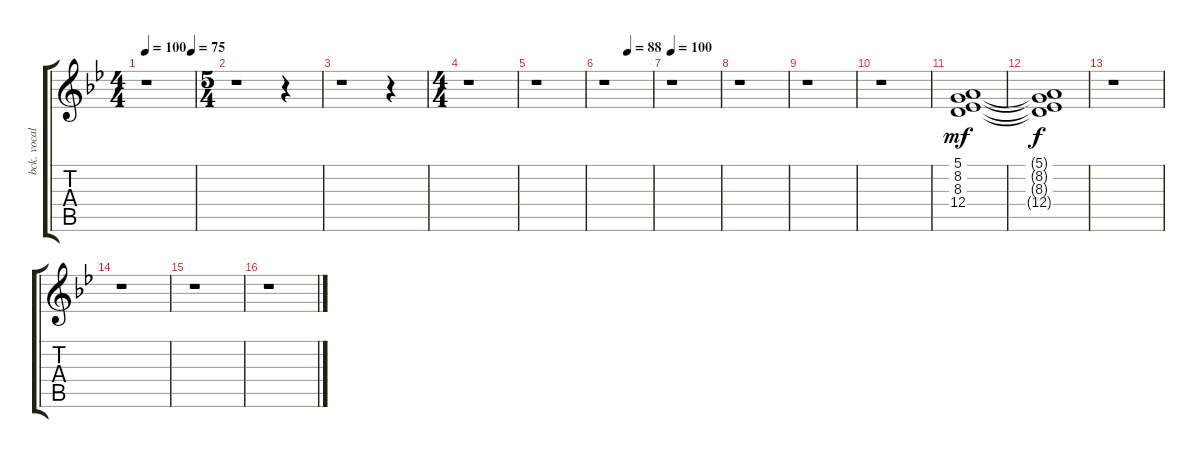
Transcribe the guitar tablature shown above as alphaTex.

\track ("bck. vocal II" "bck. vocal") {instrument choiraahs}
\staff {score tabs}
\tuning (E4 B3 G3 D3 A2 E2) {hide}
\ts (4 4)
\tempo 100
\tempo (75 0.9375)
\tempo 100
\clef g2
\ks gminor
r.1{dy mf instrument choiraahs} |
\ts (5 4)
r.1 r.4 |
r.1 r.4 |
\ts (4 4)
r.1 |
r.1 |
\tempo (88 0.5)
r.1 |
\tempo 100
r.1 |
r.1 |
r.1 |
r.1 |
(5.1 8.2 8.3 12.4).1 |
(5.1{t} 8.2{t} 8.3{t} 12.4{t}).1{dy f} |
r.1 |
r.1 |
r.1 |
r.1
